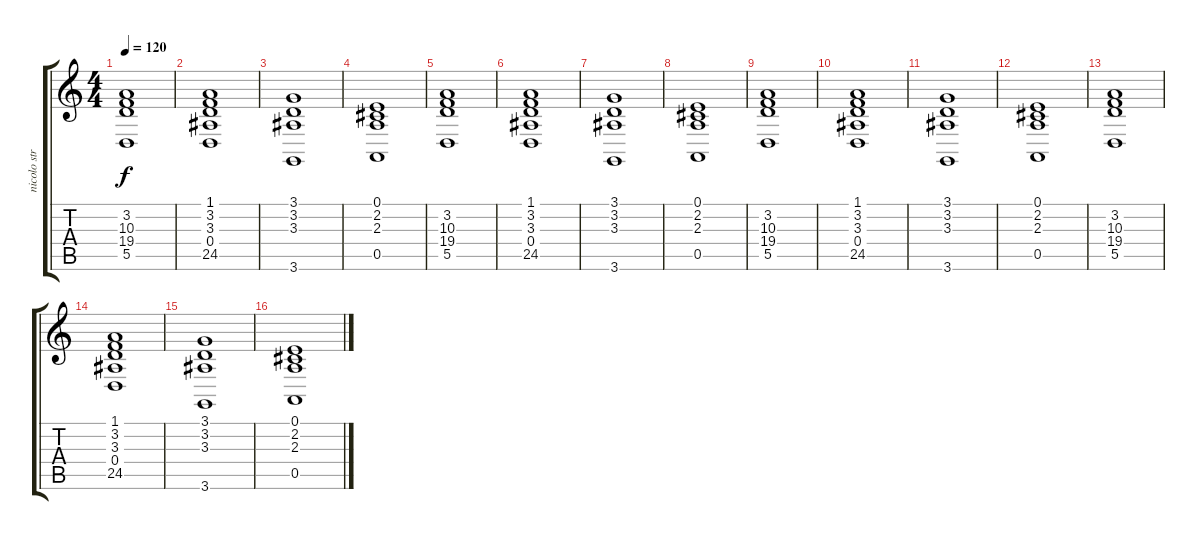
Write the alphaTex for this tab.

\track ("nicolo string and organo solo" "nicolo str") {instrument stringensemble1}
\staff {score tabs}
\tuning (E4 B3 G3 D3 A2 E2) {hide}
\ts (4 4)
\tempo 120
\clef g2
\ks c
(3.2 10.3 19.4 5.5).1{dy f} |
(1.1 3.2 3.3 0.4 24.5).1 |
(3.1 3.2 3.3 3.6).1 |
(0.1 2.2 2.3 0.5).1 |
(3.2 10.3 19.4 5.5).1 |
(1.1 3.2 3.3 0.4 24.5).1 |
(3.1 3.2 3.3 3.6).1 |
(0.1 2.2 2.3 0.5).1 |
(3.2 10.3 19.4 5.5).1 |
(1.1 3.2 3.3 0.4 24.5).1 |
(3.1 3.2 3.3 3.6).1 |
(0.1 2.2 2.3 0.5).1 |
(3.2 10.3 19.4 5.5).1 |
(1.1 3.2 3.3 0.4 24.5).1 |
(3.1 3.2 3.3 3.6).1 |
(0.1 2.2 2.3 0.5).1
